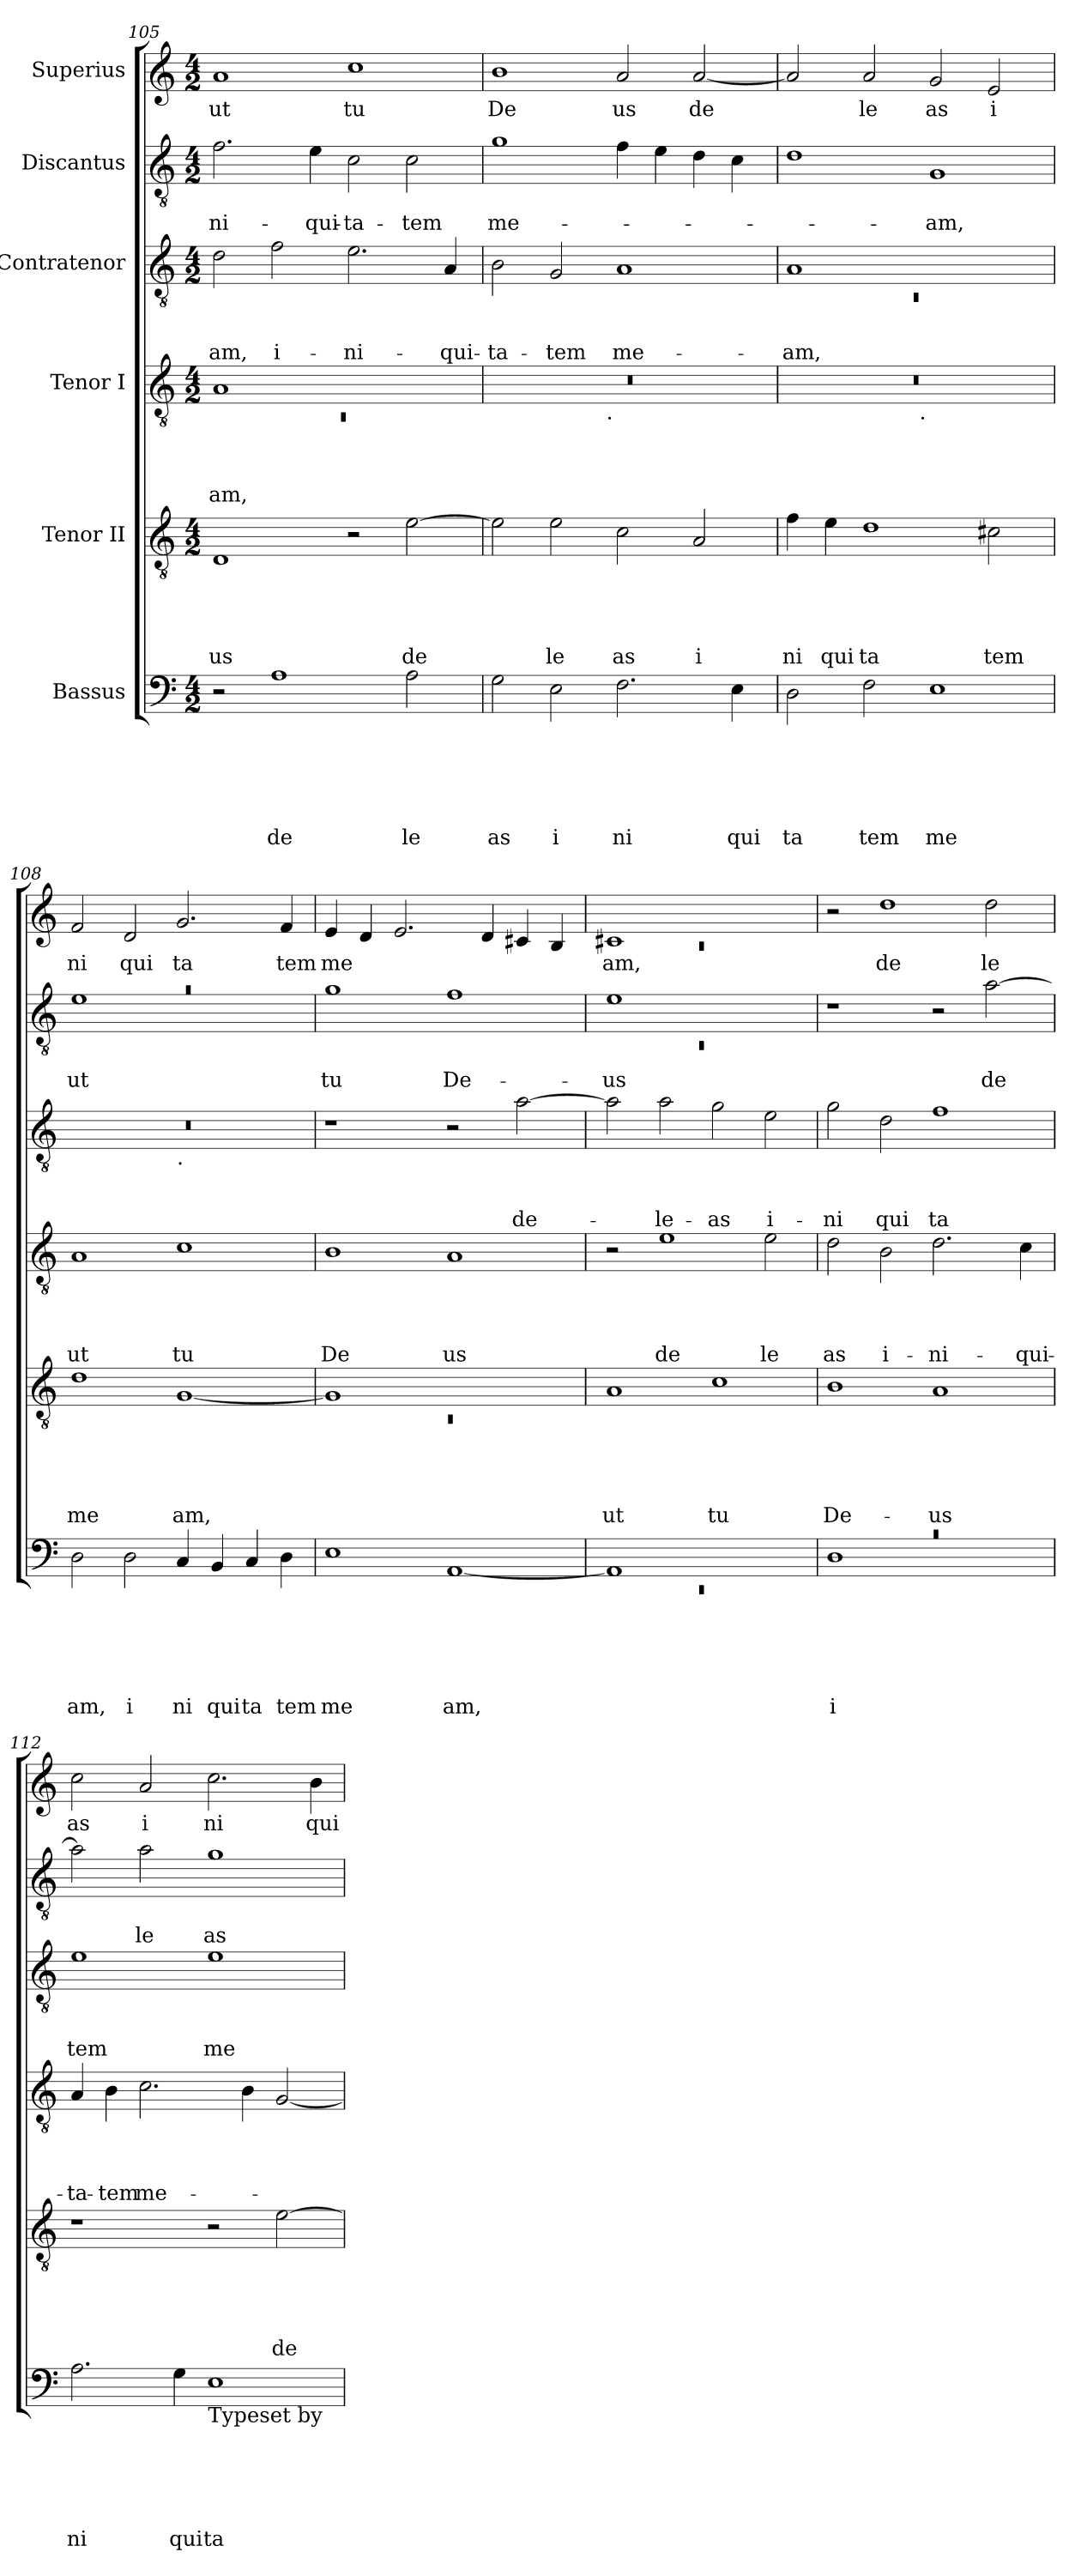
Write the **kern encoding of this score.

**kern	**text	**text	**text	**text	**text	**text	**kern	**text	**text	**text	**text	**text	**kern	**text	**text	**text	**text	**kern	**text	**text	**text	**kern	**text	**text	**kern	**text
*part6	*part6	*part6	*part6	*part6	*part6	*part6	*part5	*part5	*part5	*part5	*part5	*part5	*part4	*part4	*part4	*part4	*part4	*part3	*part3	*part3	*part3	*part2	*part2	*part2	*part1	*part1
*staff6	*staff6	*staff6	*staff6	*staff6	*staff6	*staff6	*staff5	*staff5	*staff5	*staff5	*staff5	*staff5	*staff4	*staff4	*staff4	*staff4	*staff4	*staff3	*staff3	*staff3	*staff3	*staff2	*staff2	*staff2	*staff1	*staff1
*I"Bassus	*	*	*	*	*	*	*I"Tenor II	*	*	*	*	*	*I"Tenor I	*	*	*	*	*I"Contratenor	*	*	*	*I"Discantus	*	*	*I"Superius	*
*clefF4	*	*	*	*	*	*	*clefGv2	*	*	*	*	*	*clefGv2	*	*	*	*	*clefGv2	*	*	*	*clefGv2	*	*	*clefG2	*
*k[]	*	*	*	*	*	*	*k[]	*	*	*	*	*	*k[]	*	*	*	*	*k[]	*	*	*	*k[]	*	*	*k[]	*
*C:	*	*	*	*	*	*	*C:	*	*	*	*	*	*C:	*	*	*	*	*C:	*	*	*	*C:	*	*	*C:	*
*M4/2	*	*	*	*	*	*	*M4/2	*	*	*	*	*	*M4/2	*	*	*	*	*M4/2	*	*	*	*M4/2	*	*	*M4/2	*
=105	=105	=105	=105	=105	=105	=105	=105	=105	=105	=105	=105	=105	=105	=105	=105	=105	=105	=105	=105	=105	=105	=105	=105	=105	=105	=105
*	*	*	*	*	*	*	*	*	*	*	*	*	*^	*	*	*	*	*	*	*	*	*	*	*	*	*
!	!	!	!	!	!	!	!	!	!	!	!	!LO:LY:b	!	!LO:N:vis=1	!	!	!	!LO:LY:b	!	!	!	!LO:LY:b	!	!	!LO:LY:b	!	!LO:LY:b
2r	.	.	.	.	.	.	1D	.	.	.	.	us	1A	0rC	.	.	.	am,	2d\	.	.	-am,	2.f\	.	-ni-	1a	ut
!	!	!	!	!	!	!LO:LY:b	!	!	!	!	!	!	!	!	!	!	!	!	!	!	!	!LO:LY:b	!	!	!	!	!
1A	.	.	.	.	.	de	.	.	.	.	.	.	.	.	.	.	.	.	2f\	.	.	i-	.	.	.	.	.
!	!	!	!	!	!	!	!	!	!	!	!	!	!	!	!	!	!	!	!	!	!	!	!	!	!LO:LY:b	!	!
.	.	.	.	.	.	.	.	.	.	.	.	.	.	.	.	.	.	.	.	.	.	.	4e\	.	-qui-	.	.
!	!	!	!	!	!	!	!	!	!	!	!	!	!	!	!	!	!	!	!	!	!	!LO:LY:b	!	!	!LO:LY:b	!	!LO:LY:b
.	.	.	.	.	.	.	2r	.	.	.	.	.	1ryy	.	.	.	.	.	2.e\	.	.	-ni-	2c\	.	-ta-	1cc	tu
!	!	!	!	!	!	!LO:LY:b	!	!	!	!	!	!LO:LY:b	!	!	!	!	!	!	!	!	!	!	!	!	!LO:LY:b	!	!
2A\	.	.	.	.	.	le	[>2e\	.	.	.	.	de	.	.	.	.	.	.	.	.	.	.	2c\	.	-tem	.	.
!	!	!	!	!	!	!	!	!	!	!	!	!	!	!	!	!	!	!	!	!	!	!LO:LY:b	!	!	!	!	!
.	.	.	.	.	.	.	.	.	.	.	.	.	.	.	.	.	.	.	4A/	.	.	-qui-	.	.	.	.	.
=106!	=106!	=106!	=106!	=106!	=106!	=106!	=106!	=106!	=106!	=106!	=106!	=106!	=106!	=106!	=106!	=106!	=106!	=106!	=106!	=106!	=106!	=106!	=106!	=106!	=106!	=106!	=106!
!	!	!	!	!	!	!LO:LY:b	!	!	!	!	!	!	!	!	!	!	!	!	!	!	!	!LO:LY:b	!	!	!LO:LY:b	!	!LO:LY:b
2G\	.	.	.	.	.	as	2e\]	.	.	.	.	.	0r	2ryy	.	.	.	.	2B\	.	.	-ta-	1g	.	me-	1b	De
!	!	!	!	!	!	!LO:LY:b	!	!	!	!	!	!LO:LY:b	!	!	!	!	!	!	!	!	!	!LO:LY:b	!	!	!	!	!
2E\	.	.	.	.	.	i	2e\	.	.	.	.	le	.	4...ryy	.	.	.	.	2G/	.	.	-tem	.	.	.	.	.
!	!	!	!	!	!	!	!	!	!	!	!	!	!	!LO:TX:b:t=.	!	!	!	!	!	!	!	!	!	!	!	!	!
.	.	.	.	.	.	.	.	.	.	.	.	.	.	1ryy	.	.	.	.	.	.	.	.	.	.	.	.	.
!	!	!	!	!	!	!LO:LY:b	!	!	!	!	!	!LO:LY:b	!	!	!	!	!	!	!	!	!	!LO:LY:b	!	!	!	!	!LO:LY:b
2.F\	.	.	.	.	.	ni	2c\	.	.	.	.	as	.	.	.	.	.	.	1A	.	.	me-	4f\	.	.	2a/	us
.	.	.	.	.	.	.	.	.	.	.	.	.	.	.	.	.	.	.	.	.	.	.	4e\	.	.	.	.
!	!	!	!	!	!	!	!	!	!	!	!	!LO:LY:b	!	!	!	!	!	!	!	!	!	!	!	!	!	!	!LO:LY:b
.	.	.	.	.	.	.	2A/	.	.	.	.	i	.	.	.	.	.	.	.	.	.	.	4d\	.	.	[<2a/	de
!	!	!	!	!	!	!LO:LY:b	!	!	!	!	!	!	!	!	!	!	!	!	!	!	!	!	!	!	!	!	!
4E\	.	.	.	.	.	qui	.	.	.	.	.	.	.	.	.	.	.	.	.	.	.	.	4c\	.	.	.	.
.	.	.	.	.	.	.	.	.	.	.	.	.	.	32ryy	.	.	.	.	.	.	.	.	.	.	.	.	.
=107!	=107!	=107!	=107!	=107!	=107!	=107!	=107!	=107!	=107!	=107!	=107!	=107!	=107!	=107!	=107!	=107!	=107!	=107!	=107!	=107!	=107!	=107!	=107!	=107!	=107!	=107!	=107!
*	*	*	*	*	*	*	*	*	*	*	*	*	*	*	*	*	*	*	*^	*	*	*	*	*	*	*	*
!	!	!	!	!	!	!LO:LY:b	!	!	!	!	!	!LO:LY:b	!	!	!	!	!	!	!	!LO:N:vis=1	!	!	!LO:LY:b	!	!	!	!	!
2D\	.	.	.	.	.	ta	4f\	.	.	.	.	ni	0r	2ryy	.	.	.	.	1A	0rC	.	.	-am,	1d	.	.	2a/]	.
!	!	!	!	!	!	!	!	!	!	!	!	!LO:LY:b	!	!	!	!	!	!	!	!	!	!	!	!	!	!	!	!
.	.	.	.	.	.	.	4e\	.	.	.	.	qui	.	.	.	.	.	.	.	.	.	.	.	.	.	.	.	.
!	!	!	!	!	!	!LO:LY:b	!	!	!	!	!	!LO:LY:b	!	!	!	!	!	!	!	!	!	!	!	!	!	!	!	!LO:LY:b
2F\	.	.	.	.	.	tem	1d	.	.	.	.	ta	.	4...ryy	.	.	.	.	.	.	.	.	.	.	.	.	2a/	le
!	!	!	!	!	!	!	!	!	!	!	!	!	!	!LO:TX:b:t=.	!	!	!	!	!	!	!	!	!	!	!	!	!	!
.	.	.	.	.	.	.	.	.	.	.	.	.	.	1ryy	.	.	.	.	.	.	.	.	.	.	.	.	.	.
!	!	!	!	!	!	!LO:LY:b	!	!	!	!	!	!	!	!	!	!	!	!	!	!	!	!	!	!	!	!LO:LY:b	!	!LO:LY:b
1E	.	.	.	.	.	me	.	.	.	.	.	.	.	.	.	.	.	.	1ryy	.	.	.	.	1G	.	-am,	2g/	as
!	!	!	!	!	!	!	!	!	!	!	!	!LO:LY:b	!	!	!	!	!	!	!	!	!	!	!	!	!	!	!	!LO:LY:b
.	.	.	.	.	.	.	2c#X\	.	.	.	.	tem	.	.	.	.	.	.	.	.	.	.	.	.	.	.	2e/	i
.	.	.	.	.	.	.	.	.	.	.	.	.	.	32ryy	.	.	.	.	.	.	.	.	.	.	.	.	.	.
=108!	=108!	=108!	=108!	=108!	=108!	=108!	=108!	=108!	=108!	=108!	=108!	=108!	=108!	=108!	=108!	=108!	=108!	=108!	=108!	=108!	=108!	=108!	=108!	=108!	=108!	=108!	=108!	=108!
!	!	!	!	!	!	!LO:LY:b	!	!	!	!	!	!LO:LY:b	!	!	!	!	!	!LO:LY:b	!	!	!	!	!	!LO:N:vis=1	!	!LO:LY:b	!	!LO:LY:b
*	*	*	*	*	*	*	*	*	*	*	*	*	*v	*v	*	*	*	*	*	*	*	*	*	*^	*	*	*	*
2D\	.	.	.	.	.	am,	1d	.	.	.	.	me	1A	.	.	.	ut	0r	1ryy	.	.	.	0ra	1e	.	ut	2f/	ni
!	!	!	!	!	!	!LO:LY:b	!	!	!	!	!	!	!	!	!	!	!	!	!	!	!	!	!	!	!	!	!	!LO:LY:b
2D\	.	.	.	.	.	i	.	.	.	.	.	.	.	.	.	.	.	.	.	.	.	.	.	.	.	.	2d/	qui
!	!	!	!	!	!	!	!	!	!	!	!	!	!	!	!	!	!	!	!LO:TX:b:t=.	!	!	!	!	!	!	!	!	!
!	!	!	!	!	!	!LO:LY:b	!	!	!	!	!	!LO:LY:b	!	!	!	!	!LO:LY:b	!	!	!	!	!	!	!	!	!	!	!LO:LY:b
4C/	.	.	.	.	.	ni	[<1G	.	.	.	.	am,	1c	.	.	.	tu	.	1ryy	.	.	.	.	1ryy	.	.	2.g/	ta
!	!	!	!	!	!	!LO:LY:b	!	!	!	!	!	!	!	!	!	!	!	!	!	!	!	!	!	!	!	!	!	!
4BB/	.	.	.	.	.	qui	.	.	.	.	.	.	.	.	.	.	.	.	.	.	.	.	.	.	.	.	.	.
!	!	!	!	!	!	!LO:LY:b	!	!	!	!	!	!	!	!	!	!	!	!	!	!	!	!	!	!	!	!	!	!
4C/	.	.	.	.	.	ta	.	.	.	.	.	.	.	.	.	.	.	.	.	.	.	.	.	.	.	.	.	.
!	!	!	!	!	!	!LO:LY:b	!	!	!	!	!	!	!	!	!	!	!	!	!	!	!	!	!	!	!	!	!	!LO:LY:b
4D\	.	.	.	.	.	tem	.	.	.	.	.	.	.	.	.	.	.	.	.	.	.	.	.	.	.	.	4f/	tem
*	*	*	*	*	*	*	*	*	*	*	*	*	*	*	*	*	*	*	*	*	*	*	*v	*v	*	*	*	*
=109!	=109!	=109!	=109!	=109!	=109!	=109!	=109!	=109!	=109!	=109!	=109!	=109!	=109!	=109!	=109!	=109!	=109!	=109!	=109!	=109!	=109!	=109!	=109!	=109!	=109!	=109!	=109!
*	*	*	*	*	*	*	*^	*	*	*	*	*	*	*	*	*	*	*	*	*	*	*	*	*	*	*	*
!	!	!	!	!	!	!LO:LY:b	!	!LO:N:vis=1	!	!	!	!	!	!	!	!	!	!LO:LY:b	!	!	!	!	!	!	!	!LO:LY:b	!	!LO:LY:b
*	*	*	*	*	*	*	*	*	*	*	*	*	*	*	*	*	*	*	*v	*v	*	*	*	*	*	*	*	*
1E	.	.	.	.	.	me	1G]	0rC	.	.	.	.	.	1B	.	.	.	De	1r	.	.	.	1g	.	tu	4e/	me
.	.	.	.	.	.	.	.	.	.	.	.	.	.	.	.	.	.	.	.	.	.	.	.	.	.	4d/	.
.	.	.	.	.	.	.	.	.	.	.	.	.	.	.	.	.	.	.	.	.	.	.	.	.	.	2.e/	.
!	!	!	!	!	!	!LO:LY:b	!	!	!	!	!	!	!	!	!	!	!	!LO:LY:b	!	!	!	!	!	!	!LO:LY:b	!	!
[<1AA	.	.	.	.	.	am,	1ryy	.	.	.	.	.	.	1A	.	.	.	us	2r	.	.	.	1f	.	De-	.	.
.	.	.	.	.	.	.	.	.	.	.	.	.	.	.	.	.	.	.	.	.	.	.	.	.	.	4d/	.
!	!	!	!	!	!	!	!	!	!	!	!	!	!	!	!	!	!	!	!	!	!	!LO:LY:b	!	!	!	!	!
.	.	.	.	.	.	.	.	.	.	.	.	.	.	.	.	.	.	.	[>2a\	.	.	de-	.	.	.	4c#X/	.
.	.	.	.	.	.	.	.	.	.	.	.	.	.	.	.	.	.	.	.	.	.	.	.	.	.	4B/	.
*	*	*	*	*	*	*	*v	*v	*	*	*	*	*	*	*	*	*	*	*	*	*	*	*	*	*	*	*
=110!	=110!	=110!	=110!	=110!	=110!	=110!	=110!	=110!	=110!	=110!	=110!	=110!	=110!	=110!	=110!	=110!	=110!	=110!	=110!	=110!	=110!	=110!	=110!	=110!	=110!	=110!
*^	*	*	*	*	*	*	*	*	*	*	*	*	*	*	*	*	*	*	*	*	*	*^	*	*	*^	*
!	!LO:N:vis=1	!	!	!	!	!	!	!	!	!	!	!	!LO:LY:b	!	!	!	!	!	!	!	!	!	!	!LO:N:vis=1	!	!LO:LY:b	!	!LO:N:vis=1	!LO:LY:b
1AA]	0rEE	.	.	.	.	.	.	1A	.	.	.	.	ut	2r	.	.	.	.	2a\]	.	.	.	1e	0rC	.	-us	1c#X	0rc	am,
!	!	!	!	!	!	!	!	!	!	!	!	!	!	!	!	!	!	!LO:LY:b	!	!	!	!LO:LY:b	!	!	!	!	!	!	!
.	.	.	.	.	.	.	.	.	.	.	.	.	.	1e	.	.	.	de	2a\	.	.	-le-	.	.	.	.	.	.	.
!	!	!	!	!	!	!	!	!	!	!	!	!	!LO:LY:b	!	!	!	!	!	!	!	!	!LO:LY:b	!	!	!	!	!	!	!
1ryy	.	.	.	.	.	.	.	1c	.	.	.	.	tu	.	.	.	.	.	2g\	.	.	-as	1ryy	.	.	.	1ryy	.	.
!	!	!	!	!	!	!	!	!	!	!	!	!	!	!	!	!	!	!LO:LY:b	!	!	!	!LO:LY:b	!	!	!	!	!	!	!
.	.	.	.	.	.	.	.	.	.	.	.	.	.	2e\	.	.	.	le	2e\	.	.	i-	.	.	.	.	.	.	.
*	*	*	*	*	*	*	*	*	*	*	*	*	*	*	*	*	*	*	*	*	*	*	*v	*v	*	*	*	*	*
*	*	*	*	*	*	*	*	*	*	*	*	*	*	*	*	*	*	*	*	*	*	*	*	*	*	*v	*v	*
!!LO:LB:g=z
=111!	=111!	=111!	=111!	=111!	=111!	=111!	=111!	=111!	=111!	=111!	=111!	=111!	=111!	=111!	=111!	=111!	=111!	=111!	=111!	=111!	=111!	=111!	=111!	=111!	=111!	=111!	=111!
!LO:N:vis=1	!	!	!	!	!	!	!LO:LY:b	!	!	!	!	!	!LO:LY:b	!	!	!	!	!LO:LY:b	!	!	!	!LO:LY:b	!	!	!	!	!
0rc	1D	.	.	.	.	.	i	1B	.	.	.	.	De-	2d\	.	.	.	as	2g\	.	.	-ni	1r	.	.	2r	.
!	!	!	!	!	!	!	!	!	!	!	!	!	!	!	!	!	!	!LO:LY:b	!	!	!	!LO:LY:b	!	!	!	!	!LO:LY:b
.	.	.	.	.	.	.	.	.	.	.	.	.	.	2B\	.	.	.	i-	2d\	.	.	qui	.	.	.	1dd	de
!	!	!	!	!	!	!	!	!	!	!	!	!	!LO:LY:b	!	!	!	!	!LO:LY:b	!	!	!	!LO:LY:b	!	!	!	!	!
.	1ryy	.	.	.	.	.	.	1A	.	.	.	.	-us	2.d\	.	.	.	-ni-	1f	.	.	ta	2r	.	.	.	.
!	!	!	!	!	!	!	!	!	!	!	!	!	!	!	!	!	!	!	!	!	!	!	!	!	!LO:LY:b	!	!LO:LY:b
.	.	.	.	.	.	.	.	.	.	.	.	.	.	.	.	.	.	.	.	.	.	.	[>2a\	.	de	2dd\	le
!	!	!	!	!	!	!	!	!	!	!	!	!	!	!	!	!	!	!LO:LY:b	!	!	!	!	!	!	!	!	!
.	.	.	.	.	.	.	.	.	.	.	.	.	.	4c\	.	.	.	-qui-	.	.	.	.	.	.	.	.	.
*v	*v	*	*	*	*	*	*	*	*	*	*	*	*	*	*	*	*	*	*	*	*	*	*	*	*	*	*
=112!	=112!	=112!	=112!	=112!	=112!	=112!	=112!	=112!	=112!	=112!	=112!	=112!	=112!	=112!	=112!	=112!	=112!	=112!	=112!	=112!	=112!	=112!	=112!	=112!	=112!	=112!
!	!	!	!	!	!	!LO:LY:b	!	!	!	!	!	!	!	!	!	!	!LO:LY:b	!	!	!	!LO:LY:b	!	!	!	!	!LO:LY:b
2.A\	.	.	.	.	.	ni	1r	.	.	.	.	.	4A/	.	.	.	-ta-	1e	.	.	tem	2a\]	.	.	2cc\	as
!	!	!	!	!	!	!	!	!	!	!	!	!	!	!	!	!	!LO:LY:b	!	!	!	!	!	!	!	!	!
.	.	.	.	.	.	.	.	.	.	.	.	.	4B\	.	.	.	-tem	.	.	.	.	.	.	.	.	.
!	!	!	!	!	!	!	!	!	!	!	!	!	!	!	!	!	!LO:LY:b	!	!	!	!	!	!	!LO:LY:b	!	!LO:LY:b
.	.	.	.	.	.	.	.	.	.	.	.	.	2.c\	.	.	.	me-	.	.	.	.	2a\	.	le	2a/	i
!	!	!	!	!	!	!LO:LY:b	!	!	!	!	!	!	!	!	!	!	!	!	!	!	!	!	!	!	!	!
4G\	.	.	.	.	.	qui	.	.	.	.	.	.	.	.	.	.	.	.	.	.	.	.	.	.	.	.
!LO:TX:b:t=Typeset by	!	!	!	!	!	!	!	!	!	!	!	!	!	!	!	!	!	!	!	!	!	!	!	!	!	!
!	!	!	!	!	!	!LO:LY:b	!	!	!	!	!	!	!	!	!	!	!	!	!	!	!LO:LY:b	!	!	!LO:LY:b	!	!LO:LY:b
1E	.	.	.	.	.	ta	2r	.	.	.	.	.	.	.	.	.	.	1e	.	.	me	1g	.	as	2.cc\	ni
.	.	.	.	.	.	.	.	.	.	.	.	.	4B\	.	.	.	.	.	.	.	.	.	.	.	.	.
!	!	!	!	!	!	!	!	!	!	!	!	!LO:LY:b	!	!	!	!	!	!	!	!	!	!	!	!	!	!
.	.	.	.	.	.	.	[>2e\	.	.	.	.	de-	[<2G/	.	.	.	.	.	.	.	.	.	.	.	.	.
!	!	!	!	!	!	!	!	!	!	!	!	!	!	!	!	!	!	!	!	!	!	!	!	!	!	!LO:LY:b
.	.	.	.	.	.	.	.	.	.	.	.	.	.	.	.	.	.	.	.	.	.	.	.	.	4b\	qui
=!	=!	=!	=!	=!	=!	=!	=!	=!	=!	=!	=!	=!	=!	=!	=!	=!	=!	=!	=!	=!	=!	=!	=!	=!	=!	=!
*-	*-	*-	*-	*-	*-	*-	*-	*-	*-	*-	*-	*-	*-	*-	*-	*-	*-	*-	*-	*-	*-	*-	*-	*-	*-	*-
